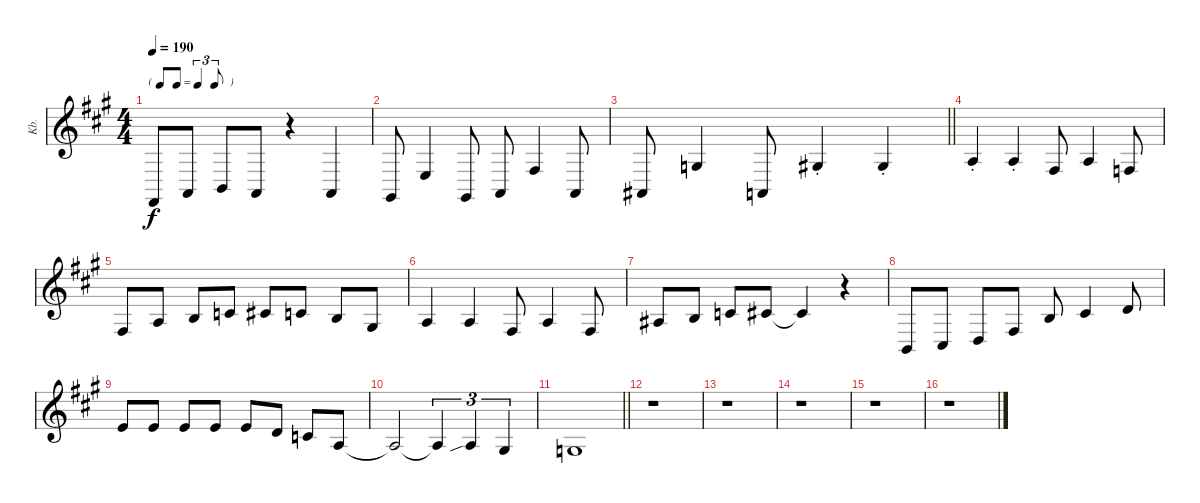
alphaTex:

\track ("Kb." "Kb.") {instrument brasssection}
\staff {score}
\tuning (E4 B3 G3 D3 A2 E2 B1) {hide}
\ts (4 4)
\tf triplet8th
\tempo 190
\clef g2
\ks a
2.6.8{dy f} 0.5.8 2.5.8 0.5.8 r.4 0.5.4 |
4.6.8 2.4.4 4.6.8 0.5.8 4.4.4 0.5.8 |
\barLineRight lightlight
1.5.8 5.4.4 0.5.8 1.3{st}.4 1.3{st}.4 |
2.3{st}.4 2.3{st}.4 4.4.8 2.3.4 3.4.8 |
9.5.8 2.3.8 0.2.8 1.2.8 2.2.8 1.2.8 4.3.8 1.3.8 |
2.3.4 2.3.4 4.4.8 2.3.4 4.4.8 |
3.3.8 0.2.8 1.2.8 2.2.8 2.2{t}.4 r.4 |
2.5.8 4.5.8 0.4.8 4.4.8 0.2.8 2.2.4 3.2.8 |
0.1.8 0.1.8 0.1.8 0.1.8 0.1.8 3.2.8 1.2.8 2.3.8 |
2.3{t}.2 2.3{t}.4{tu (3 2)} 2.3{sib}.4{tu (3 2)} 1.3.4{tu (3 2)} |
\barLineRight lightlight
0.3.1 |
r.1 |
r.1 |
r.1 |
r.1 |
r.1
